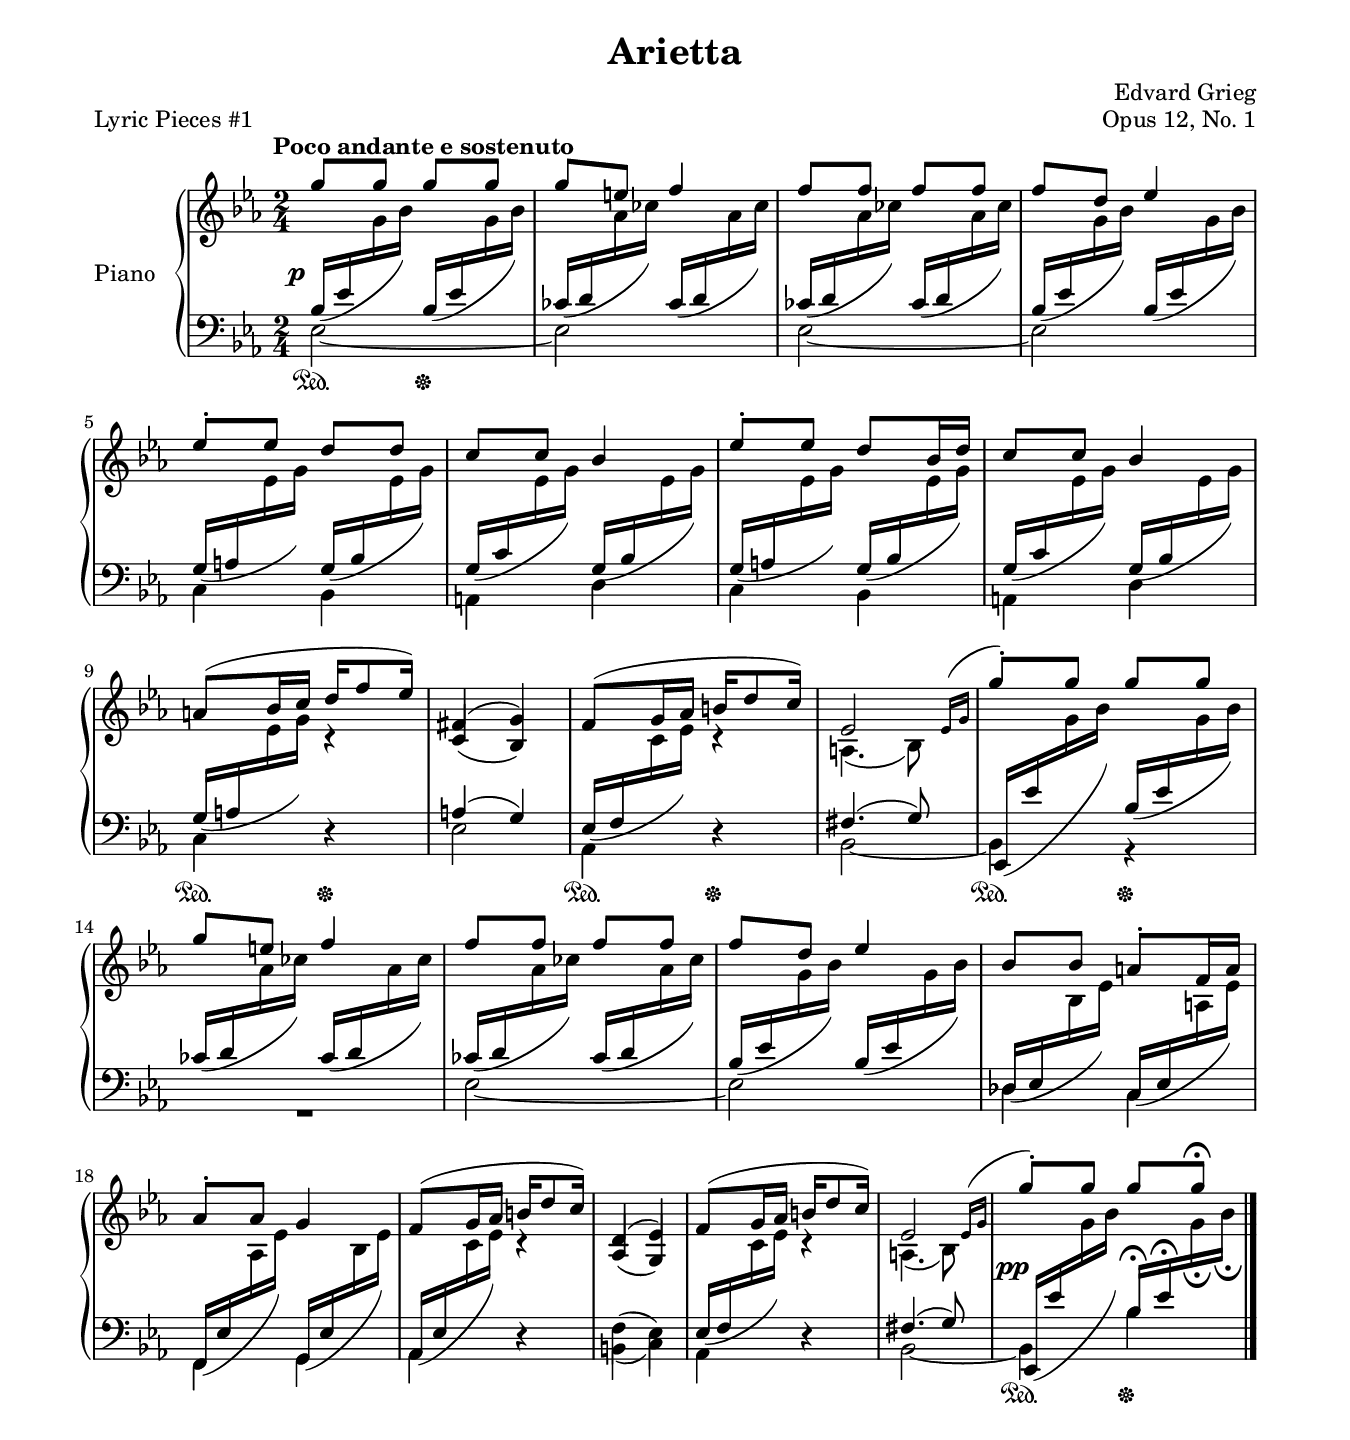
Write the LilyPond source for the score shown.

\version "2.24.4"
\language "english"


\paper {
   #(set-paper-size '(cons (* 9 in) (* 12 in)))
   top-margin = 0.625\in
   bottom-margin = 0.625\in
   left-margin = 0.625\in
   right-margin = 0.625\in
}


\header {
   title = "Lyric Pieces"
}


\version "2.24.0"
\language "english"

%{
TODO:
- Book part?
- RH
- LH
- Dynamics
- Pedal fixes + styling

- RH dynamics
- Page spacing
- Make slurs pretty
%}


right_hand_dynamics = {
   % Measure 1--4 
   s4 s4\< |
   s8\> s8\! s4 |
   s4 s4\< |
   s8\> s8\! s4 |
   
   % Measure 5--8
   s2 |
   s2 |
   s2 |
   s2 |
   
   % Measure 9--13
   s4 s16\< s8\> s16\! |
   s2 |
   s4 s16\< s8\> s16\! |
   s2 |
   s4 s4\< |
   
   % Measure 14--17
   s8\> s8\! s4 |
   s4 s4\< |
   s8\> s8\! s4 |
   s2 |
   
   % Measure 18--23
   s2 |
   s4 s16\< s8\> s16\! |
   s2 |
   s4 s16\< s8\> s16\! |
   s2 |
   s2^"rit." |
   
}

right_hand = {
   \clef treble
   \key e-flat \major
   \time 2/4
   \tempo "Poco andante e sostenuto"
   
   % Measure 1--4  
   \stemUp g''8 g''8 g''8 g''8 |
   g''8 e''8 f''4 |
   f''8 f''8 f''8 f''8 |
   f''8 d''8 e-flat''4 | \break
   
   % Measure 5--8
   e-flat''8^\staccato e-flat''8 d''8 d''8 |
   c''8 c''8 b-flat'4 |
   e-flat''8^\staccato e-flat''8 d''8 b-flat'16 d''16 |
   c''8 c''8 b-flat'4 | \break
   
   % Measure 9--13
   a'8^( b-flat'16 c''16 d''16 f''8 e-flat''16) |
   <<{f-sharp'4( g'4)}\\{\stemUp c'4( b-flat4)}>> |
   f'8^( g'16 a-flat'16 b'16 d''8 c''16) |
   <<{e-flat'2}\\{a4.( b-flat8)}>>  |
   \acciaccatura {\bar "" \slurUp e-flat'16 g'16 \bar "|"} g''8^\staccato g''8 g''8 g''8 | \break
   
   % Measure 14--17
   g''8 e''8 f''4 |
   f''8 f''8 f''8 f''8 |
   f''8 d''8 e-flat''4 |
   b-flat'8 b-flat'8 a'8^\staccato f'16 a'16 | \break
   
   % Measure 18--23
   a-flat'8^\staccato a-flat'8 g'4 |
   f'8^( g'16 a-flat'16 b'16 d''8 c''16) |
   <<{d'4( e-flat'4)}\\{\stemUp a-flat4( g4)}>> |
   f'8^( g'16 a-flat'16 b'16 d''8 c''16) |
   <<{e-flat'2}\\{a4.( b-flat8)}>> |
   \acciaccatura {\bar "" \slurUp e-flat'16 g'16 \bar "|"} g''8^\staccato g''8 g''8 g''8\fermata | \fine
}


dynamics = {
   \override DynamicText.X-offset = #-2
   
   % Measure 1--4
   s2\p |
   s2 |
   s2 |
   s2 |
   
   % Measure 5--8
   s2 |
   s2 |
   s2 |
   s2 |
   
   % Measure 9--13
   s2 |
   s2 |
   s2 |
   s2 |
   s2 |
   
   % Measure 14--17
   s2 |
   s2 |
   s2 |
   s2 |
   
   % Measure 18--23
   s2 |
   s2 |
   s2 |
   s2 |
   s2 |
   s2\pp |
}

left_hand = {
   \clef bass
   \key e-flat \major
   \time 2/4
   
   % Measure 1--4
   <<{\slurDown b-flat16( e-flat'16 \change Staff = "right_hand" \stemDown g'16 b-flat'16) \change Staff = "left_hand" \stemUp b-flat16( e-flat'16 \change Staff = "right_hand" \stemDown g'16 b-flat'16)}\\{e-flat2~}>> |
   <<{\slurDown c-flat'16( d'16 \change Staff = "right_hand" \stemDown a-flat'16 c-flat''16) \change Staff = "left_hand" \stemUp c-flat'16( d'16 \change Staff = "right_hand" \stemDown a-flat'16 c-flat''16)}\\{e-flat2}>> |
   <<{\slurDown c-flat'16( d'16 \change Staff = "right_hand" \stemDown a-flat'16 c-flat''16) \change Staff = "left_hand" \stemUp c-flat'16( d'16 \change Staff = "right_hand" \stemDown a-flat'16 c-flat''16)}\\{e-flat2~}>> |
   <<{\slurDown b-flat16( e-flat'16 \change Staff = "right_hand" \stemDown g'16 b-flat'16) \change Staff = "left_hand" \stemUp b-flat16( e-flat'16 \change Staff = "right_hand" \stemDown g'16 b-flat'16)}\\{e-flat2}>> | \break
   
   % Measure 5--8
   <<{\slurDown g16( a16 \change Staff = "right_hand" \stemDown e-flat'16 g'16) \change Staff = "left_hand" \stemUp g16( b-flat16 \change Staff = "right_hand" \stemDown e-flat'16 g'16)}\\{c4 b-flat,4}>> |
   <<{\slurDown g16( c'16 \change Staff = "right_hand" \stemDown e-flat'16 g'16) \change Staff = "left_hand" \stemUp g16( b-flat16 \change Staff = "right_hand" \stemDown e-flat'16 g'16)}\\{a,4 d4}>> |
   <<{\slurDown g16( a16 \change Staff = "right_hand" \stemDown e-flat'16 g'16) \change Staff = "left_hand" \stemUp g16( b-flat16 \change Staff = "right_hand" \stemDown e-flat'16 g'16)}\\{c4 b-flat,4}>> |
   <<{\slurDown g16( c'16 \change Staff = "right_hand" \stemDown e-flat'16 g'16) \change Staff = "left_hand" \stemUp g16( b-flat16 \change Staff = "right_hand" \stemDown e-flat'16 g'16)}\\{a,4 d4}>> | \break
   
   % Measure 9--13
   <<{\slurDown g16( a16 \change Staff = "right_hand" \stemDown e-flat'16 g'16) c'4\rest}\\{c4 d4\rest}>> |
   <<{a4( g4)}\\{e-flat2}>> |
   <<{\slurDown e-flat16( f16 \change Staff = "right_hand" \stemDown c'16 e-flat'16) c'4\rest}\\{a-flat,4 d4\rest}>> |
   <<{f-sharp4.( g8)}\\{b-flat,2~}>> |
   <<{\slurDown e-flat,16( e-flat'16 \change Staff = "right_hand" \stemDown g'16 b-flat'16) \change Staff = "left_hand" \stemUp b-flat16( e-flat'16 \change Staff = "right_hand" \stemDown g'16 b-flat'16)}\\{b-flat,4 r4}>> | \break
   
   % Measure 14--17
   <<{\slurDown c-flat'16( d'16 \change Staff = "right_hand" \stemDown a-flat'16 c-flat''16) \change Staff = "left_hand" \stemUp c-flat'16( d'16 \change Staff = "right_hand" \stemDown a-flat'16 c-flat''16)}\\{R2}>> |
   <<{\slurDown c-flat'16( d'16 \change Staff = "right_hand" \stemDown a-flat'16 c-flat''16) \change Staff = "left_hand" \stemUp  c-flat'16( d'16 \change Staff = "right_hand" \stemDown a-flat'16 c-flat''16)}\\{e-flat2~}>> |
   <<{\slurDown b-flat16( e-flat'16 \change Staff = "right_hand" \stemDown g'16 b-flat'16) \change Staff = "left_hand" \stemUp b-flat16( e-flat'16 \change Staff = "right_hand" \stemDown g'16 b-flat'16)}\\{e-flat2}>> |
   <<{\slurDown \stemUp d-flat16( e-flat16 \change Staff = "right_hand" \stemDown b-flat16 e-flat'16) \change Staff = "left_hand" \stemUp c16( e-flat16 \change Staff = "right_hand" \stemDown a16 e-flat'16)}\\{d-flat4 c4}>> | \break
   
   % Measure 18--23
   <<{\slurDown f,16( e-flat16 \change Staff = "right_hand" \stemDown a-flat16 e-flat'16) \change Staff = "left_hand" \stemUp g,16( e-flat16 \change Staff = "right_hand" \stemDown b-flat16 e-flat'16)}\\{f,4 g,4}>> |
   <<{\slurDown a-flat,16( e-flat16 \change Staff = "right_hand" \stemDown c'16 e-flat'16) c'4\rest}\\{a-flat,4 d4\rest}>> |
   <<{\stemDown f4( e-flat4)}\\{b,4( c4)}>> |
   <<{\slurDown e-flat16( f16 \change Staff = "right_hand" \stemDown c'16 e-flat'16) c'4\rest}\\{a-flat,4 d4\rest}>> |
   <<{f-sharp4.( g8)}\\{b-flat,2~}>> |
   <<{\slurDown e-flat,16( e-flat'16 \change Staff = "right_hand" \stemDown g'16 b-flat'16) \change Staff = "left_hand" \stemUp b-flat16\fermata e-flat'16\fermata \change Staff = "right_hand" \stemDown g'16_\fermata b-flat'16_\fermata}\\{b-flat,4 b-flat4}>> | \fine
}


pedal = {
   \set Staff.pedalSustainStyle = #'text
   
   % Measure 1--4
   s4\sustainOn s4\sustainOff |
   s2 |
   s2 |
   s2 |
   
   % Measure 5--8
   s2 |
   s2 |
   s2 |
   s2 |
   
   % Measure 9--13
   s4\sustainOn s4\sustainOff |
   s2 |
   s4\sustainOn s4\sustainOff |
   s2 |
   s4\sustainOn s4\sustainOff |
   
   % Measure 14--17
   s2 |
   s2 |
   s2 |
   s2 |
   
   % Measure 18--23
   s2 |
   s2 |
   s2 |
   s2 |
   s2 | 
   s4\sustainOn s4\sustainOff | \fine
}


\paper {   
   system-system-spacing =
    #'((basic-distance . 12)
       (minimum-distance . 8)
       (padding . 1)
       (stretchability . 60))
}


\bookpart {
   \header {
      title = "Arietta"
      composer = "Edvard Grieg"
      opus = "Opus 12, No. 1"
      piece = "Lyric Pieces #1"
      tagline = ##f
   }

   \score {
      \new PianoStaff \with {instrumentName = "Piano"}
      <<
         %\new Dynamics \right_hand_dynamics
         \new Staff = "right_hand" \right_hand
         \new Dynamics \dynamics
         \new Staff = "left_hand" \left_hand
         \new Dynamics \pedal
      >>
      \layout {
         \context {
            \Staff
            \override VerticalAxisGroup.staff-staff-spacing.basic-distance = #12
         }
      }
   }
}




